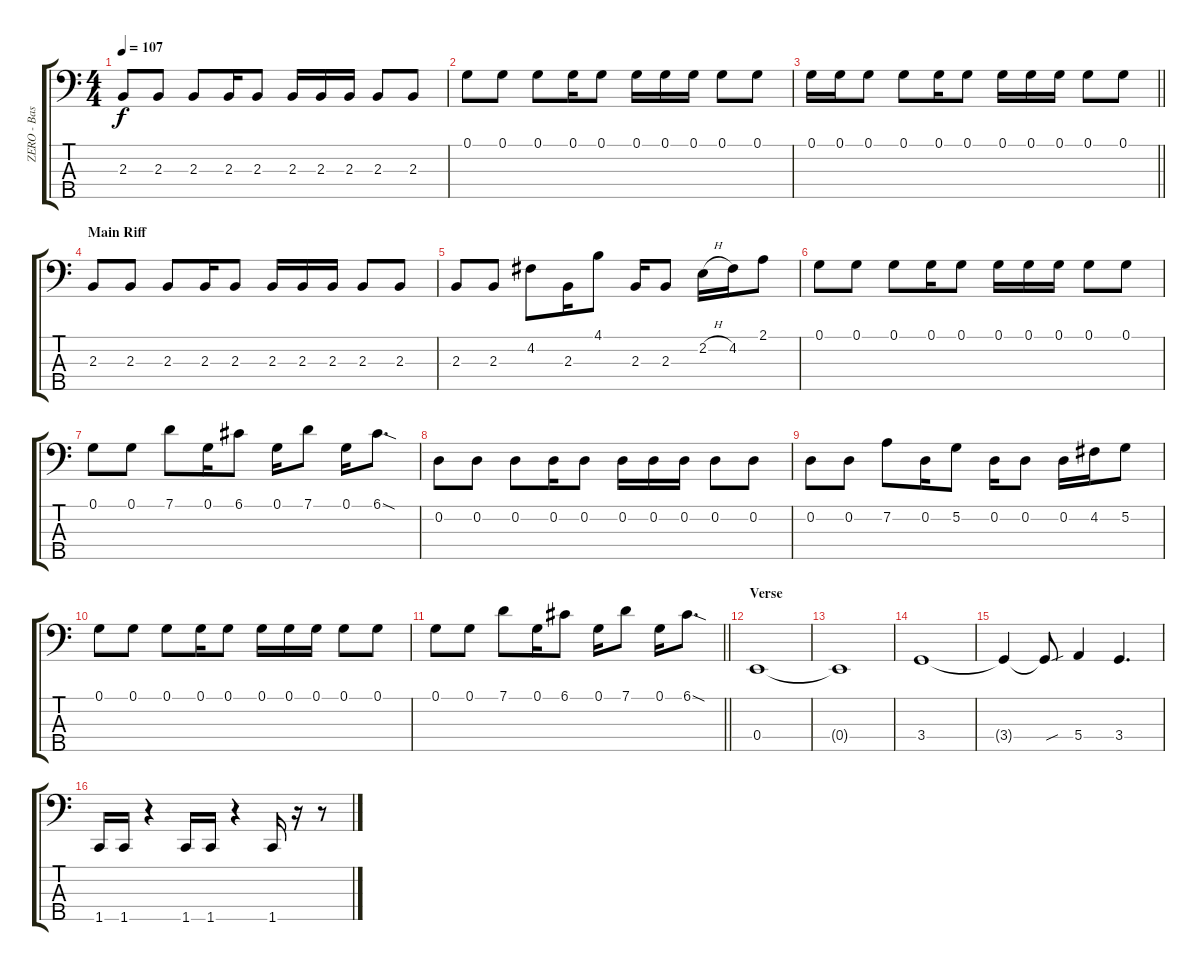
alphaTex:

\track ("ZERO - Bass" "ZERO - Bas") {instrument electricbassfinger}
\staff {score tabs}
\tuning (G2 D2 A1 E1 B0) {hide}
\ts (4 4)
\tempo 107
\clef f4
\ks c
2.3.8{dy f} 2.3.8 2.3.8 2.3.16 2.3.8 2.3.16 2.3.16 2.3.16 2.3.8 2.3.8 |
0.1.8 0.1.8 0.1.8 0.1.16 0.1.8 0.1.16 0.1.16 0.1.16 0.1.8 0.1.8 |
\barLineRight lightlight
0.1.16 0.1.16 0.1.8 0.1.8 0.1.16 0.1.8 0.1.16 0.1.16 0.1.16 0.1.8 0.1.8 |
\section ("" "Main Riff")
2.3.8 2.3.8 2.3.8 2.3.16 2.3.8 2.3.16 2.3.16 2.3.16 2.3.8 2.3.8 |
2.3.8 2.3.8 4.2.8 2.3.16 4.1.8 2.3.16 2.3.8 2.2{h}.16 4.2.16 2.1.8 |
0.1.8 0.1.8 0.1.8 0.1.16 0.1.8 0.1.16 0.1.16 0.1.16 0.1.8 0.1.8 |
0.1.8 0.1.8 7.1.8 0.1.16 6.1.8 0.1.16 7.1.8 0.1.16 6.1{sod}.8{d} |
0.2.8 0.2.8 0.2.8 0.2.16 0.2.8 0.2.16 0.2.16 0.2.16 0.2.8 0.2.8 |
0.2.8 0.2.8 7.2.8 0.2.16 5.2.8 0.2.16 0.2.8 0.2.16 4.2.16 5.2.8 |
0.1.8 0.1.8 0.1.8 0.1.16 0.1.8 0.1.16 0.1.16 0.1.16 0.1.8 0.1.8 |
\barLineRight lightlight
0.1.8 0.1.8 7.1.8 0.1.16 6.1.8 0.1.16 7.1.8 0.1.16 6.1{sod}.8{d} |
\section ("" "Verse")
0.4.1 |
0.4{t}.1 |
3.4.1 |
3.4{t}.4 3.4{sou t}.8 5.4.4 3.4.4{d} |
1.5.16 1.5.16 r.4 1.5.16 1.5.16 r.4 1.5.16 r.16 r.8
